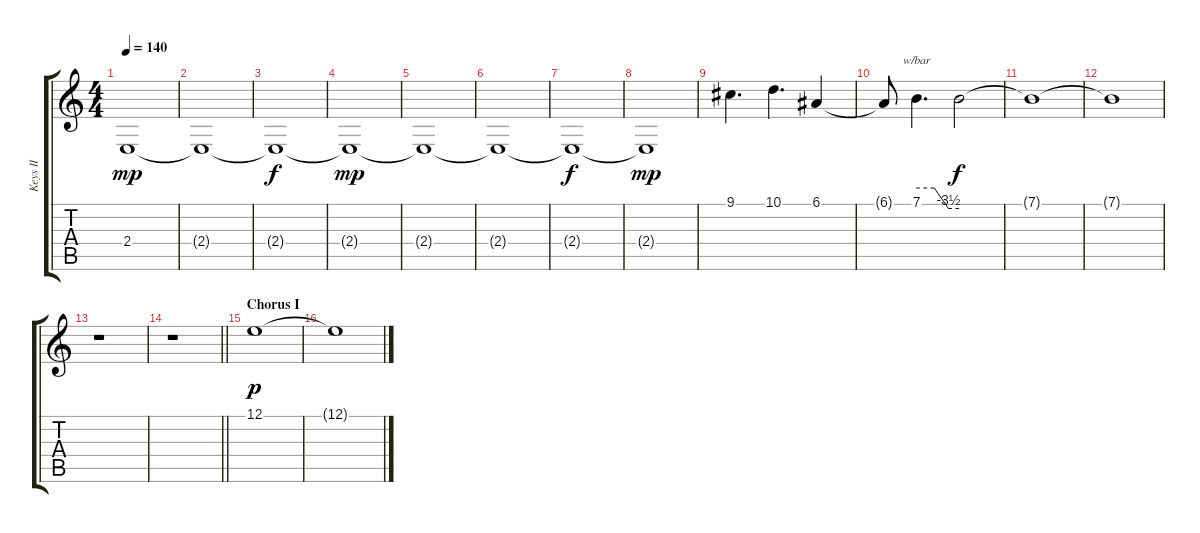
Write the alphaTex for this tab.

\track ("Keys II" "Keys II") {instrument choiraahs}
\staff {score tabs}
\tuning (E4 B3 G3 D3 A2 E2) {hide}
\ts (4 4)
\tempo 140
\clef g2
\ks c
2.4{t}.1{dy mp} |
2.4{t}.1 |
2.4{t}.1{dy f} |
2.4{t}.1{dy mp} |
2.4{t}.1 |
2.4{t}.1 |
2.4{t}.1{dy f} |
2.4{t}.1{dy mp} |
9.1.4{d} 10.1.4{d} 6.1.4 |
6.1{t}.8 7.1.4{d tbe (custom default 0 0 25 0 45 -14 60 -14)} 7.1{t}.2{dy f} |
7.1{t}.1 |
7.1{t}.1 |
r.1 |
\barLineRight lightlight
r.1 |
\section ("" "Chorus I")
12.1.1{dy p} |
12.1{t}.1
